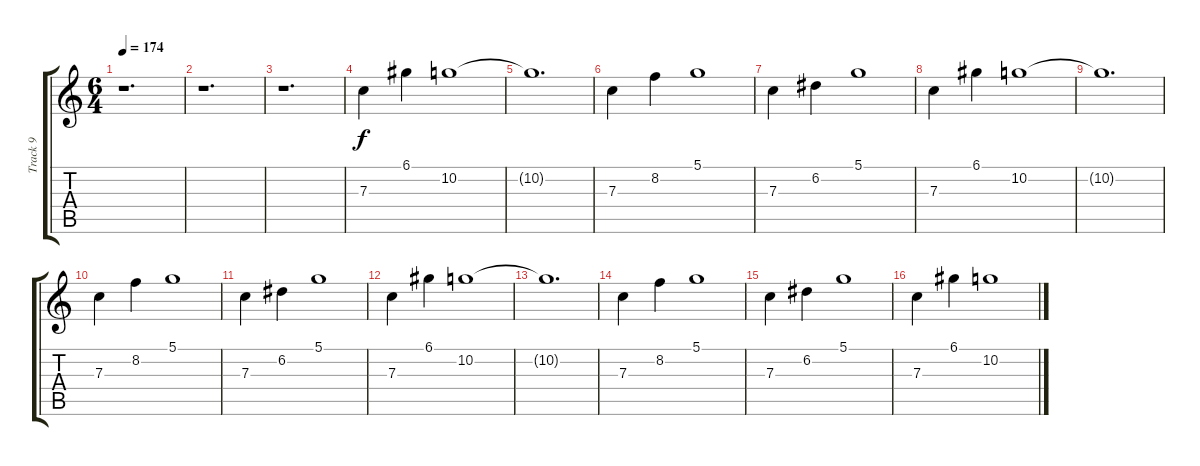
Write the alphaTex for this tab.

\track ("Track 9" "Track 9") {instrument overdrivenguitar}
\staff {score tabs}
\tuning (D4 A3 F3 C3 G2 C2) {hide}
\ts (6 4)
\tempo 174
\clef g2
\ks c
r.1{d dy f} |
r.1{d} |
r.1{d} |
7.3.4 6.1.4 10.2.1 |
10.2{t}.1{d} |
7.3.4 8.2.4 5.1.1 |
7.3.4 6.2.4 5.1.1 |
7.3.4 6.1.4 10.2.1 |
10.2{t}.1{d} |
7.3.4 8.2.4 5.1.1 |
7.3.4 6.2.4 5.1.1 |
7.3.4 6.1.4 10.2.1 |
10.2{t}.1{d} |
7.3.4 8.2.4 5.1.1 |
7.3.4 6.2.4 5.1.1 |
7.3.4 6.1.4 10.2.1
